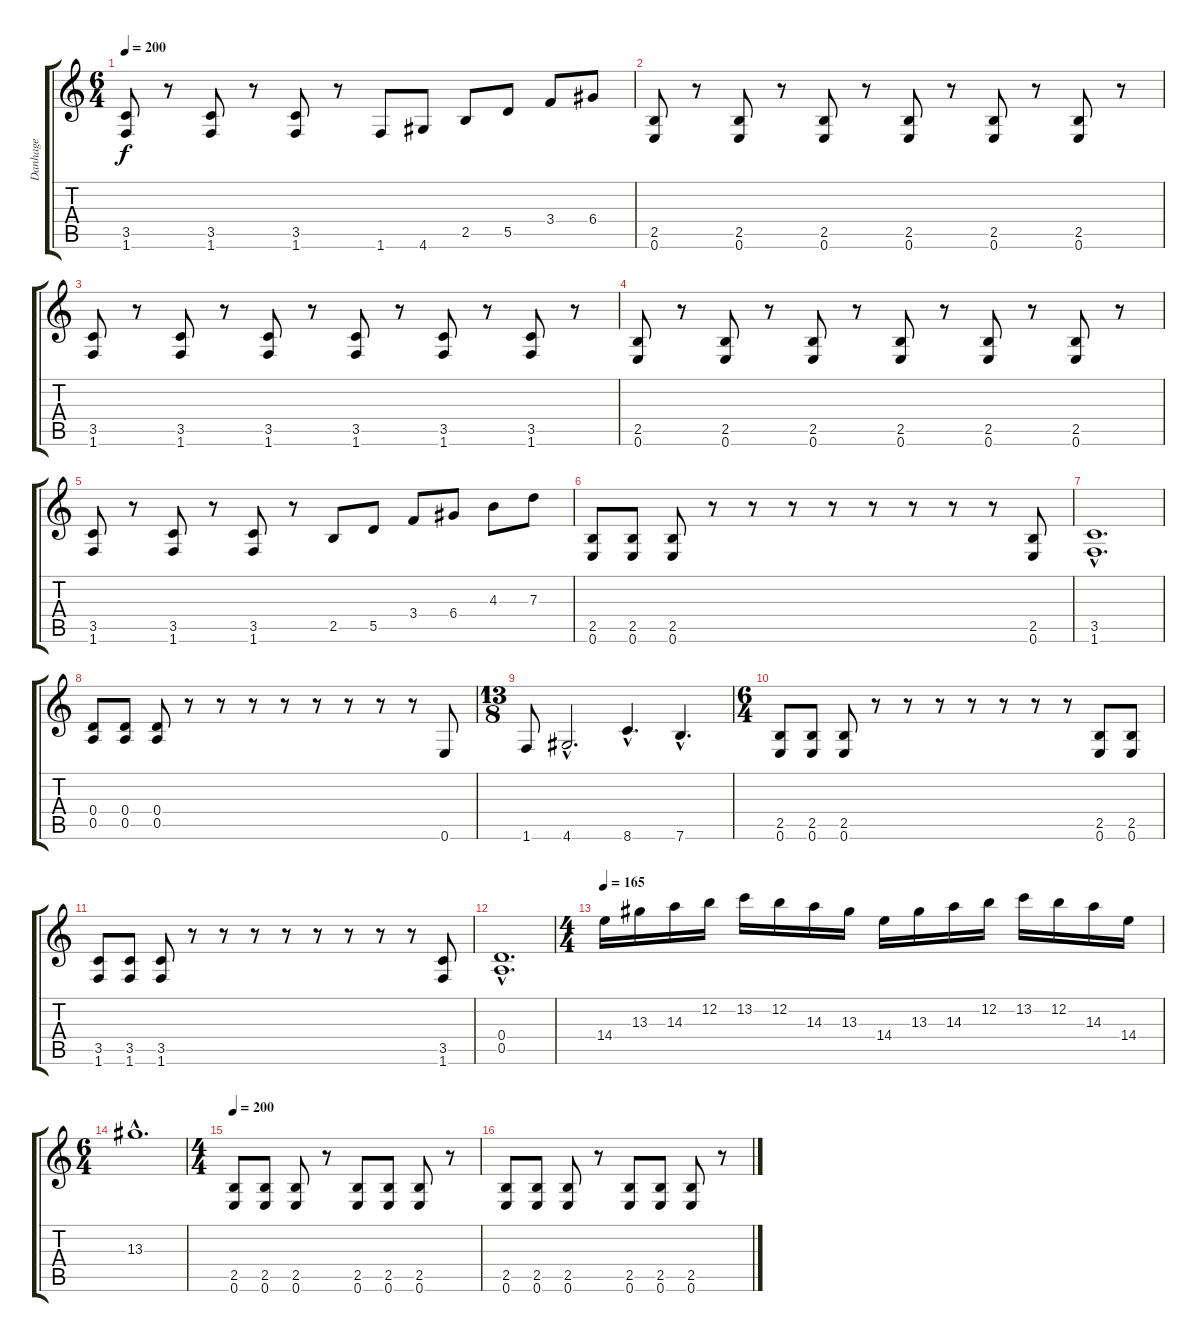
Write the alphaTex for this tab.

\track ("Danhage" "Danhage") {instrument distortionguitar}
\staff {score tabs}
\tuning (E4 B3 G3 D3 A2 E2) {hide}
\ts (6 4)
\tempo 200
\clef g2
\ks c
(3.5 1.6).8{dy f} r.8 (3.5 1.6).8 r.8 (3.5 1.6).8 r.8 1.6.8 4.6.8 2.5.8 5.5.8 3.4.8 6.4.8 |
(2.5 0.6).8 r.8 (2.5 0.6).8 r.8 (2.5 0.6).8 r.8 (2.5 0.6).8 r.8 (2.5 0.6).8 r.8 (2.5 0.6).8 r.8 |
(3.5 1.6).8 r.8 (3.5 1.6).8 r.8 (3.5 1.6).8 r.8 (3.5 1.6).8 r.8 (3.5 1.6).8 r.8 (3.5 1.6).8 r.8 |
(2.5 0.6).8 r.8 (2.5 0.6).8 r.8 (2.5 0.6).8 r.8 (2.5 0.6).8 r.8 (2.5 0.6).8 r.8 (2.5 0.6).8 r.8 |
(3.5 1.6).8 r.8 (3.5 1.6).8 r.8 (3.5 1.6).8 r.8 2.5.8 5.5.8 3.4.8 6.4.8 4.3.8 7.3.8 |
(2.5 0.6).8 (2.5 0.6).8 (2.5 0.6).8 r.8 r.8 r.8 r.8 r.8 r.8 r.8 r.8 (2.5 0.6).8 |
(3.5{hac} 1.6{hac}).1{d} |
(0.4 0.5).8 (0.4 0.5).8 (0.4 0.5).8 r.8 r.8 r.8 r.8 r.8 r.8 r.8 r.8 0.6.8 |
\ts (13 8)
1.6.8 4.6{hac}.2{d} 8.6{hac}.4{d} 7.6{hac}.4{d} |
\ts (6 4)
(2.5 0.6).8 (2.5 0.6).8 (2.5 0.6).8 r.8 r.8 r.8 r.8 r.8 r.8 r.8 (2.5 0.6).8 (2.5 0.6).8 |
(3.5 1.6).8 (3.5 1.6).8 (3.5 1.6).8 r.8 r.8 r.8 r.8 r.8 r.8 r.8 r.8 (3.5 1.6).8 |
(0.4{hac} 0.5{hac}).1{d} |
\ts (4 4)
\tempo 165
14.4.16 13.3.16 14.3.16 12.2.16 13.2.16 12.2.16 14.3.16 13.3.16 14.4.16 13.3.16 14.3.16 12.2.16 13.2.16 12.2.16 14.3.16 14.4.16 |
\ts (6 4)
13.3{hac}.1{d} |
\ts (4 4)
\tempo 200
(2.5 0.6).8 (2.5 0.6).8 (2.5 0.6).8 r.8 (2.5 0.6).8 (2.5 0.6).8 (2.5 0.6).8 r.8 |
(2.5 0.6).8 (2.5 0.6).8 (2.5 0.6).8 r.8 (2.5 0.6).8 (2.5 0.6).8 (2.5 0.6).8 r.8
